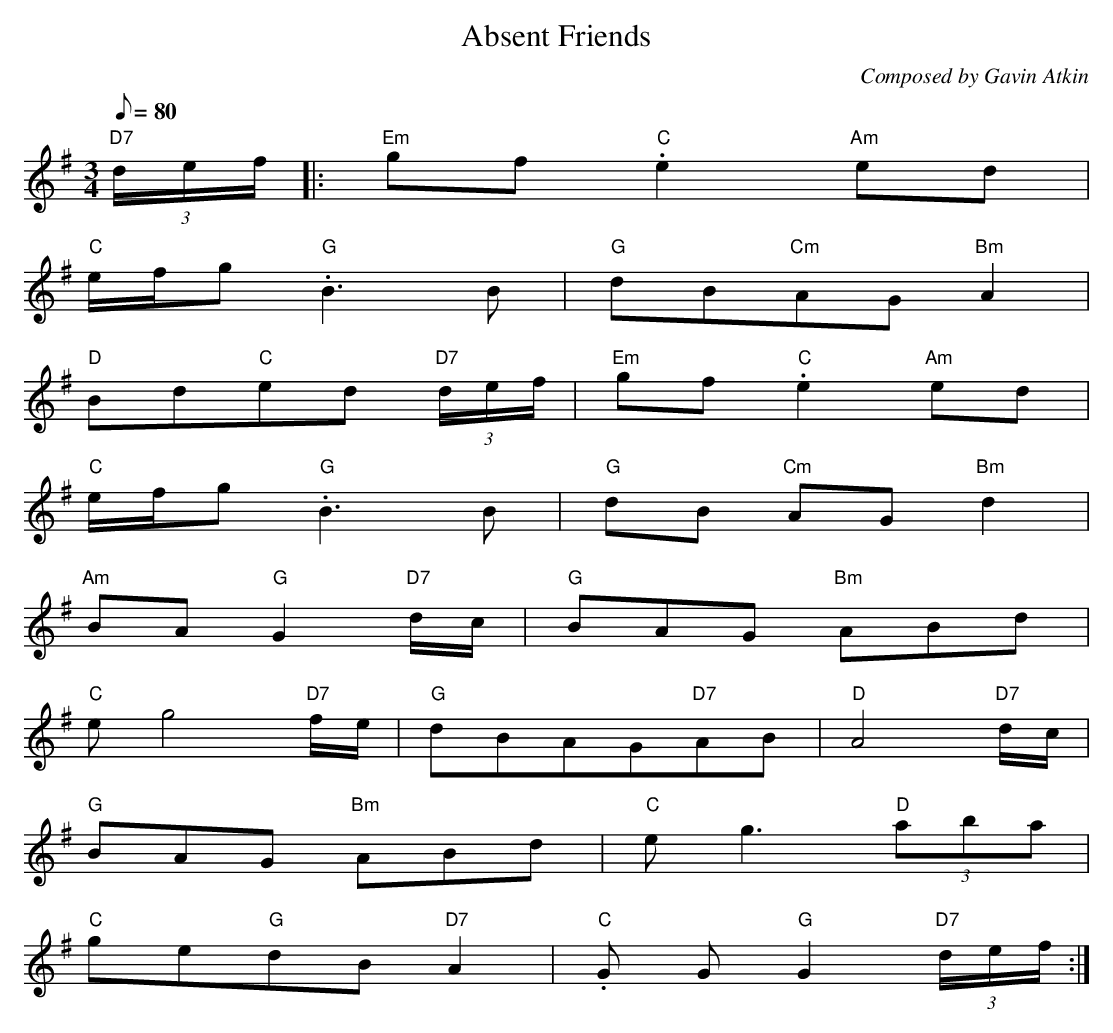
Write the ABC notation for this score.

X:1
T:Absent Friends
M:3/4
L:1/8
Q:80
C:Composed by Gavin Atkin
K:G
"D7" (3d/2e/2f/2 |: "Em" gf "C" .e2 "Am" ed |
"C" e/2f/2g "G" .B3 B |"G" dB"Cm"AG "Bm" A2 |
"D" Bd"C"ed "D7"(3d/2e/2f/2 | "Em" gf "C" .e2 "Am" ed |
"C" e/2f/2g "G" .B3 B | "G" dB "Cm" AG "Bm" d2 |
"Am" BA "G" G2 "D7" d/2c/2 |"G" BAG "Bm" ABd |
"C" eg4 "D7" f/2e/2 |"G"dBAG"D7"AB|"D"A4 "D7"d/2c/2|
"G" BAG "Bm" ABd | "C" eg3 "D" (3 aba |
"C" ge"G"dB "D7"A2 | "C" .G G "G"G2 "D7"(3d/2e/2f/2 :|
